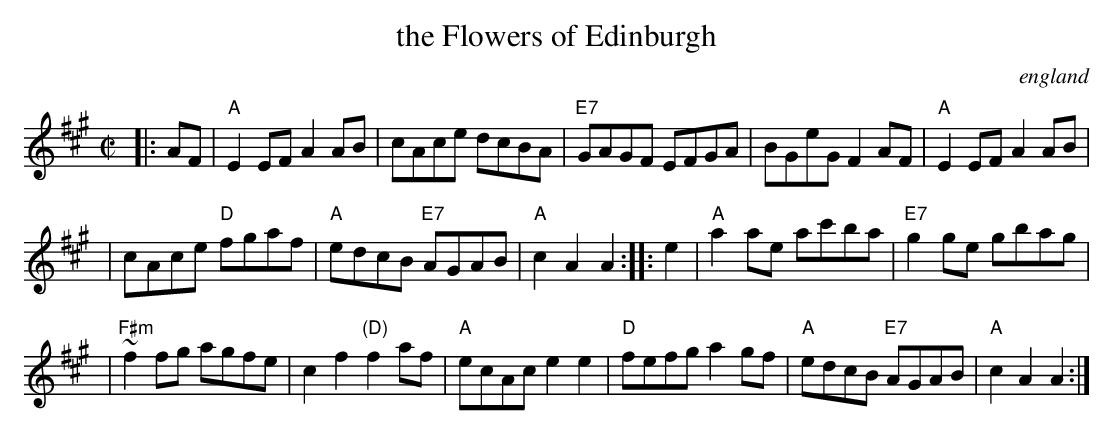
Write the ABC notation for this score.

X:1
T: the Flowers of Edinburgh
O:england
M: C|
L: 1/8
K: A
|: AF | "A"E2EF A2AB | cAce dcBA | "E7"GAGF EFGA | BGeG F2AF | "A"E2EF A2AB |
| cAce "D"fgaf | "A"edcB "E7"AGAB | "A"c2A2 A2 :: e2 | "A"a2ae ac'ba | "E7"g2ge gbag |
| "F#m"~f2fg agfe | c2f2 "(D)"f2af | "A"ecAc e2e2 | "D"fefg a2gf | "A"edcB "E7"AGAB | "A"c2A2 A2 :|
